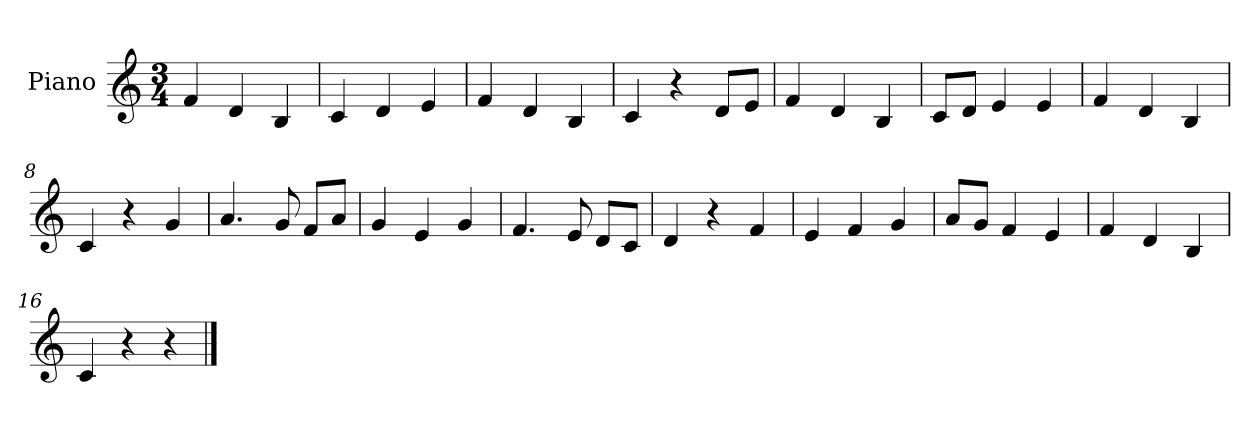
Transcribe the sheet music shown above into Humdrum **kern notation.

**kern
*part1
*staff1
*I"Piano
*I'Pno.
*clefG2
*k[]
*M3/4
*MM120
=1
4f/
4d/
4B/
=2
4c/
4d/
4e/
=3
4f/
4d/
4B/
=4
4c/
4r
8d/L
8e/J
=5
4f/
4d/
4B/
=6
8c/L
8d/J
4e/
4e/
=7
4f/
4d/
4B/
=8
4c/
4r
4g/
=9
4.a/
8g/
8f/L
8a/J
=10
4g/
4e/
4g/
=11
4.f/
8e/
8d/L
8c/J
!!LO:LB:g=z
=12
4d/
4r
4f/
=13
4e/
4f/
4g/
=14
8a/L
8g/J
4f/
4e/
=15
4f/
4d/
4B/
=16
4c/
4r
4r
==
*-
